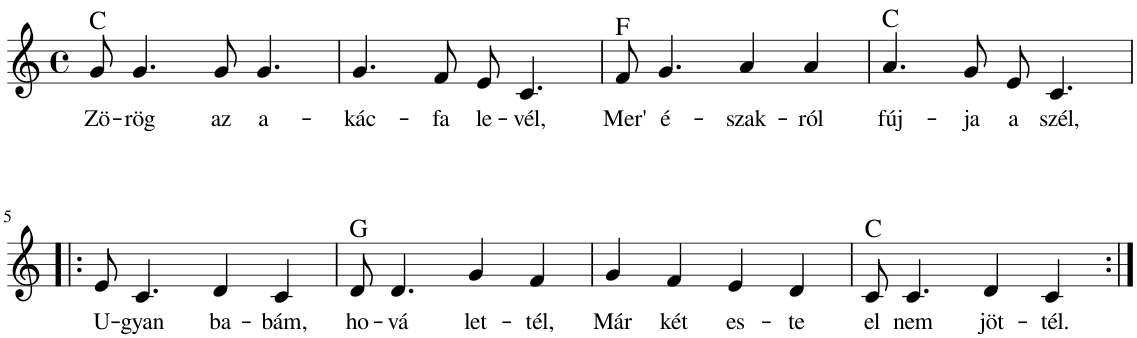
**kern	**text	**harte
*part1	*part1	*part1
*staff1	*staff1	*
*I"Piano	*	*
*I'Pno	*	*
*clefG2	*	*
*k[]	*	*
*M4/4	*	*
*met(c)	*	*
=1	=1	=1
!	!LO:LY:b	!
8g/	Zö-	C:maj
!	!LO:LY:b	!
4.g/	-rög	.
!	!LO:LY:b	!
8g/	az	.
!	!LO:LY:b	!
4.g/	a-	.
=2	=2	=2
!	!LO:LY:b	!
4.g/	-kác-	.
!	!LO:LY:b	!
8f/	-fa	.
!	!LO:LY:b	!
8e/	le-	.
!	!LO:LY:b	!
4.c/	-vél,	.
=3	=3	=3
!	!LO:LY:b	!
8f/	Mer'	F:maj
!	!LO:LY:b	!
4.g/	é-	.
!	!LO:LY:b	!
4a/	-szak-	.
!	!LO:LY:b	!
4a/	-ról	.
=4	=4	=4
!	!LO:LY:b	!
4.a/	fúj-	C:maj
!	!LO:LY:b	!
8g/	-ja	.
!	!LO:LY:b	!
8e/	a	.
!	!LO:LY:b	!
4.c/	szél,	.
!!LO:LB:g=z
=5!|:	=5!|:	=5!|:
!	!LO:LY:b	!
8e/	U-	.
!	!LO:LY:b	!
4.c/	-gyan	.
!	!LO:LY:b	!
4d/	ba-	.
!	!LO:LY:b	!
4c/	-bám,	.
=6	=6	=6
!	!LO:LY:b	!
8d/	ho-	G:maj
!	!LO:LY:b	!
4.d/	-vá	.
!	!LO:LY:b	!
4g/	let-	.
!	!LO:LY:b	!
4f/	-tél,	.
=7	=7	=7
!	!LO:LY:b	!
4g/	Már	.
!	!LO:LY:b	!
4f/	két	.
!	!LO:LY:b	!
4e/	es-	.
!	!LO:LY:b	!
4d/	-te	.
=8	=8	=8
!	!LO:LY:b	!
8c/	el	C:maj
!	!LO:LY:b	!
4.c/	nem	.
!	!LO:LY:b	!
4d/	jöt-	.
!	!LO:LY:b	!
4c/	-tél.	.
=:|!	=:|!	=:|!
*-	*-	*-
